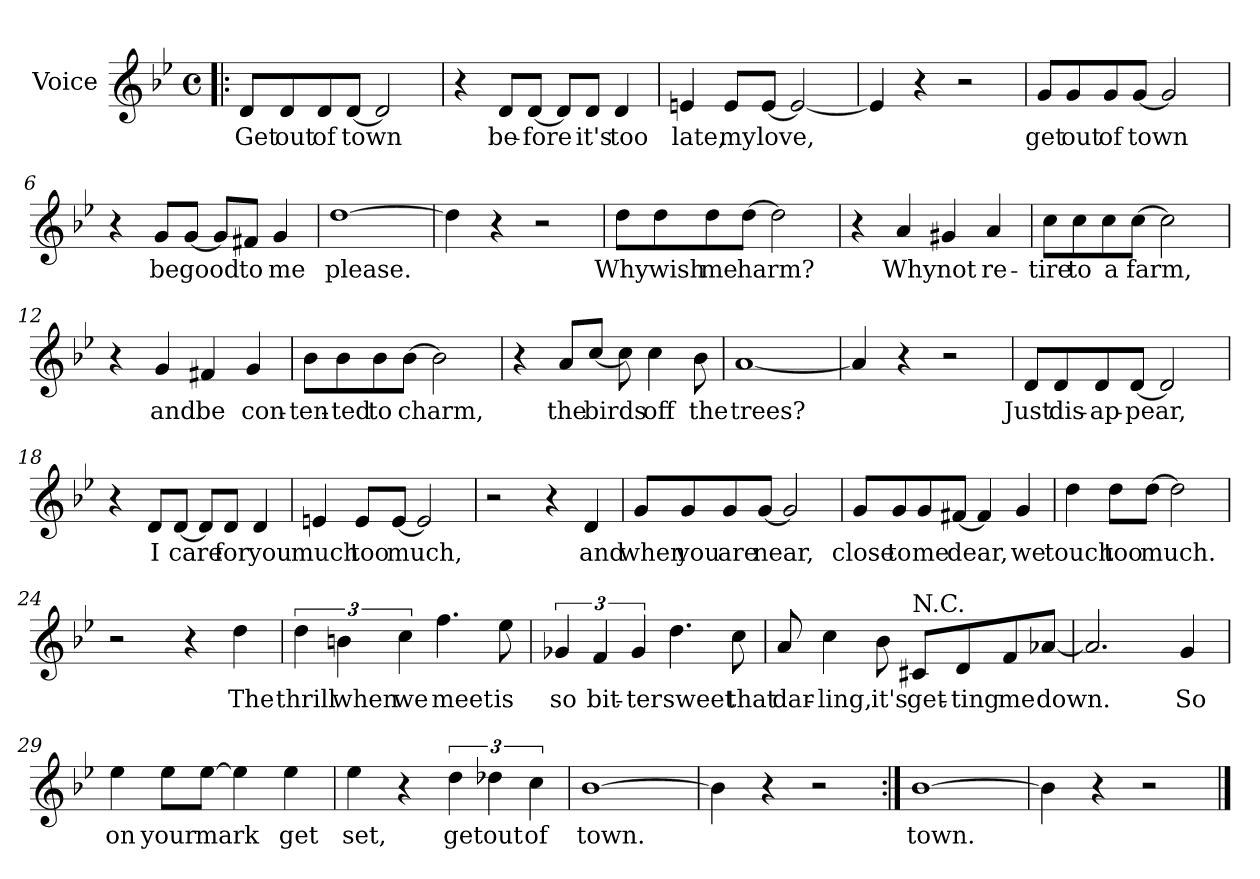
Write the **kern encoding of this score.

**kern	**text
*part1	*part1
*staff1	*staff1
*I"Voice	*
*I'Vo.	*
*clefG2	*
*k[b-e-]	*
*B-:	*
*M4/4	*
*met(c)	*
=1!|:	=1!|:
8d/L	Get
8d/	out
8d/	of
[8d/J	town
2d/]	.
=2	=2
4r	.
8d/L	be-
[8d/J	fore
8d/L]	.
8d/J	it's
4d/	too
=3	=3
4en/	late,
8e/L	my
[8e/J	love,
2e/_	.
=4	=4
4e/]	.
4r	.
2r	.
!!LO:LB:g=z
=5	=5
8g/L	get
8g/	out
8g/	of
[8g/J	town
2g/]	.
=6	=6
4r	.
8g/L	be
[8g/J	good
8g/L]	.
8f#X/J	to
4g/	me
=7	=7
[1dd	please.
=8	=8
4dd\]	.
4r	.
2r	.
=9	=9
8dd\L	Why
8dd\	wish
8dd\	me
[8dd\J	harm?
2dd\]	.
!!LO:LB:g=z
=10	=10
4r	.
4a/	Why
4g#X/	not
4a/	re-
=11	=11
8cc\L	tire
8cc\	to
8cc\	a
[8cc\J	farm,
2cc\]	.
=12	=12
4r	.
4g/	and
4f#X/	be
4g/	con-
=13	=13
8b-\L	ten-
8b-\	ted
8b-\	to
[8b-\J	charm,
2b-\]	.
!!LO:LB:g=z
=14	=14
4r	.
8a/L	the
[8cc/J	birds
8cc\]	.
4cc\	off
8b-\	the
=15	=15
[1a	trees?
=16	=16
4a/]	.
4r	.
2r	.
=17	=17
8d/L	Just
8d/	dis-
8d/	ap-
[8d/J	pear,
2d/]	.
=18	=18
4r	.
8d/L	I
[8d/J	care
8d/L]	.
8d/J	for
4d/	you
!!LO:LB:g=z
=19	=19
4en/	much
8e/L	too
[8e/J	much,
2e/]	.
=20	=20
2r	.
4r	.
4d/	and
=21	=21
8g/L	when
8g/	you
8g/	are
[8g/J	near,
2g/]	.
=22	=22
8g/L	close
8g/	to
8g/	me
[8f#X/J	dear,
4f#/]	.
4g/	we
!!LO:LB:g=z
=23	=23
4dd\	touch
8dd\L	too
[8dd\J	much.
2dd\]	.
=24	=24
2r	.
4r	.
4dd\	The
=25	=25
6dd\	thrill
6bn\	when
6cc\	we
4.ff\	meet
8ee-\	is
=26	=26
6g-X/	so
6f/	bit-
6g-/	ter
4.dd\	sweet
8cc\	that
!!LO:LB:g=z
=27	=27
8a/	dar-
4cc\	ling,
8b-\	it's
!LO:TX:a:t=N.C.	!
8c#X/L	get-
8d/	ting
8f/	me
[8a-X/J	down.
=28	=28
2.a-/]	.
4g/	So
=29	=29
4ee-\	on
8ee-\L	your
[8ee-\J	mark
4ee-\]	.
4ee-\	get
!!LO:LB:g=z
=30	=30
4ee-\	set,
4r	.
6dd\	get
6dd-X\	out
6cc\	of
=31	=31
[1b-	town.
=32	=32
4b-\]	.
4r	.
2r	.
=33:|!	=33:|!
[1b-	town.
=34	=34
4b-\]	.
4r	.
2r	.
==	==
*-	*-
